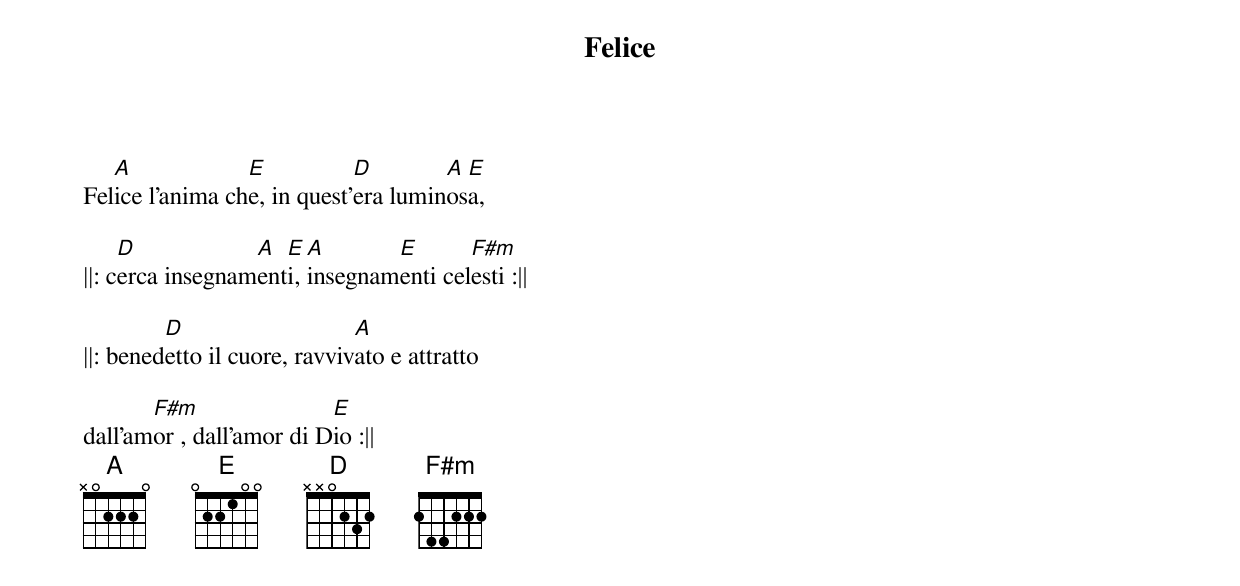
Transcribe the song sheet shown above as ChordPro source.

{title: Felice}
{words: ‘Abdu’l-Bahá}
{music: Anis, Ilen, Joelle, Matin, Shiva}

Fel[A]ice l'anima ch[E]e, in quest'[D]era lumin[A]os[E]a,

||: c[D]erca insegnam[A]ent[E]i, [A]insegnam[E]enti cel[F#m]esti :||

||: bened[D]etto il cuore, ravviv[A]ato e attratto

dall'am[F#m]or , dall’amor di D[E]io :||
